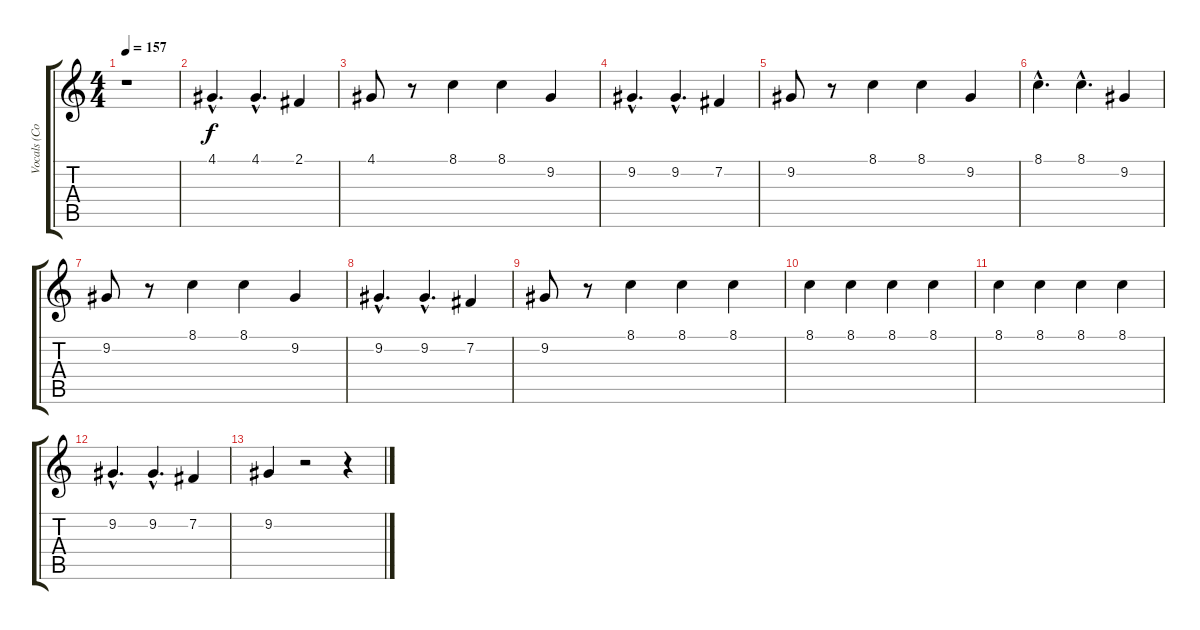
\track ("Vocals (Corin)" "Vocals (Co") {instrument brightacousticpiano}
\staff {score tabs}
\tuning (E4 B3 G3 D3 A2 E2) {hide}
\ts (4 4)
\tempo 157
\clef g2
\ks c
r.1{dy f} |
4.1{hac}.4{d} 4.1{hac}.4{d} 2.1.4 |
4.1.8 r.8 8.1.4 8.1.4 9.2.4 |
9.2{hac}.4{d} 9.2{hac}.4{d} 7.2.4 |
9.2.8 r.8 8.1.4 8.1.4 9.2.4 |
8.1{hac}.4{d} 8.1{hac}.4{d} 9.2.4 |
9.2.8 r.8 8.1.4 8.1.4 9.2.4 |
9.2{hac}.4{d} 9.2{hac}.4{d} 7.2.4 |
9.2.8 r.8 8.1.4 8.1.4 8.1.4 |
8.1.4 8.1.4 8.1.4 8.1.4 |
8.1.4 8.1.4 8.1.4 8.1.4 |
9.2{hac}.4{d} 9.2{hac}.4{d} 7.2.4 |
9.2.4 r.2 r.4
